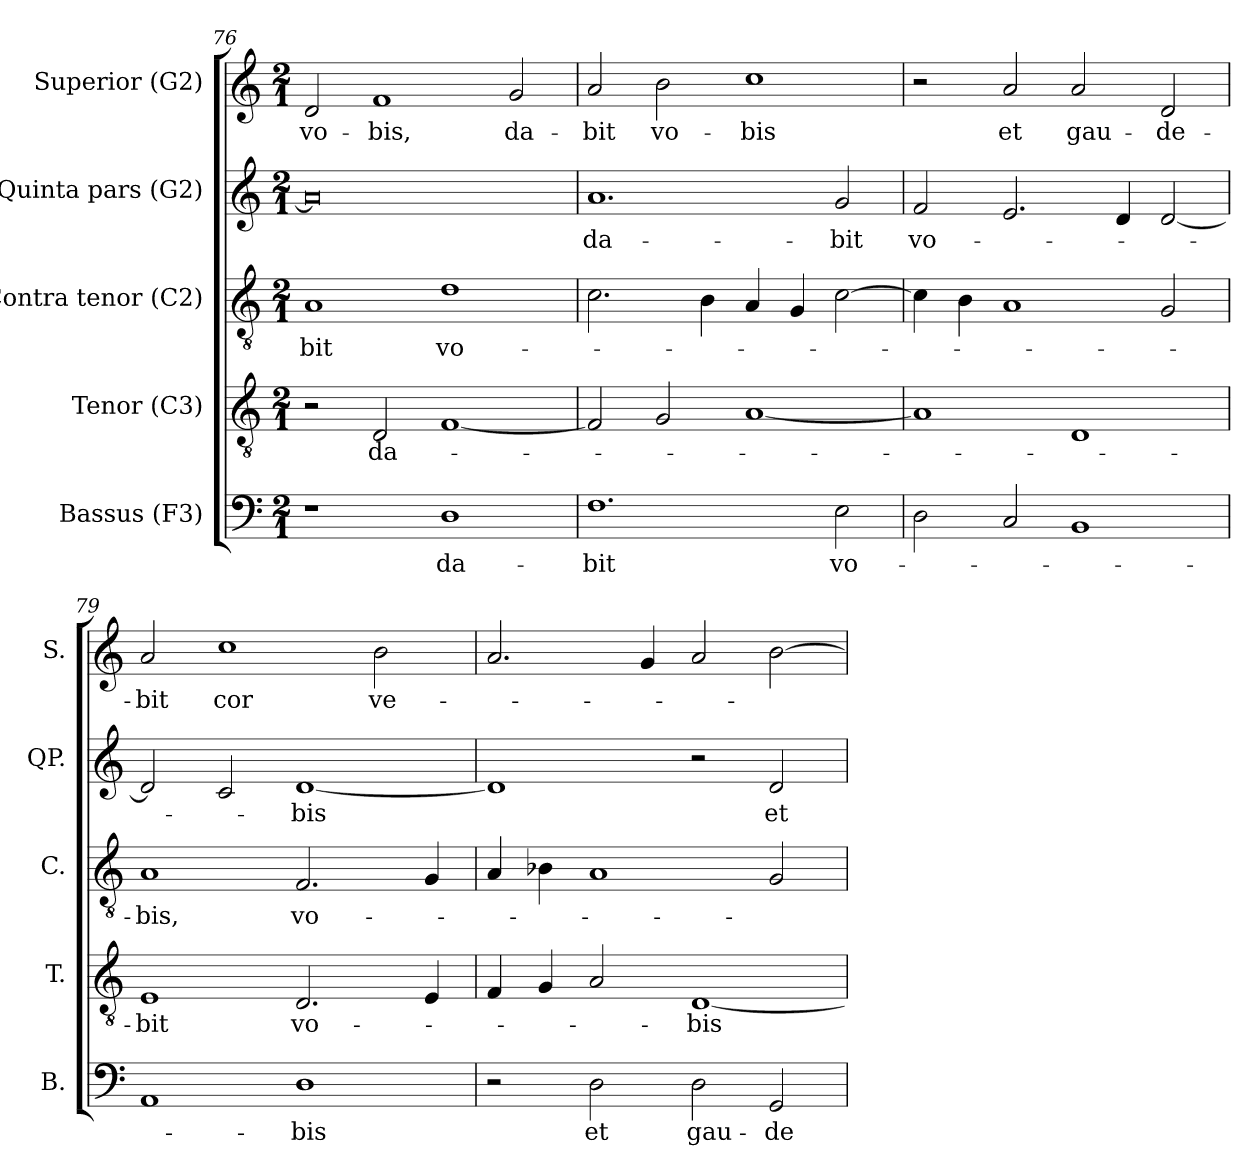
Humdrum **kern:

**kern	**text	**kern	**text	**kern	**text	**kern	**text	**kern	**text
*part5	*part5	*part4	*part4	*part3	*part3	*part2	*part2	*part1	*part1
*staff5	*staff5	*staff4	*staff4	*staff3	*staff3	*staff2	*staff2	*staff1	*staff1
*I"Bassus (F3)	*	*I"Tenor (C3)	*	*I"Contra tenor (C2)	*	*I"Quinta pars (G2)	*	*I"Superior (G2)	*
*I'B.	*	*I'T.	*	*I'C.	*	*I'QP.	*	*I'S.	*
*clefF4	*	*clefGv2	*	*clefGv2	*	*clefG2	*	*clefG2	*
*	*	*ITrd7c12	*	*ITrd7c12	*	*ITrd7c12	*	*	*
*k[]	*	*k[]	*	*k[]	*	*k[]	*	*k[]	*
*C:	*	*C:	*	*C:	*	*C:	*	*C:	*
*M2/1	*	*M2/1	*	*M2/1	*	*M2/1	*	*M2/1	*
=76	=76	=76	=76	=76	=76	=76	=76	=76	=76
!	!	!	!	!	!LO:LY:b:color=#000000	!	!	!	!
!	!	!	!	!	!	!	!	!	!LO:LY:b:color=#000000
1r	.	2r	.	1AAi	-bit	0Ai]	.	2di/	vo-
!	!	!	!LO:LY:b:color=#000000	!	!	!	!	!	!
!	!	!	!	!	!	!	!	!	!LO:LY:b:color=#000000
.	.	2DDi/	da-	.	.	.	.	1fi	-bis,
!	!LO:LY:b:color=#000000	!	!	!	!	!	!	!	!
!	!	!	!	!	!LO:LY:b:color=#000000	!	!	!	!
1Di	da-	[1FFi	.	1Di	vo-	.	.	.	.
!	!	!	!	!	!	!	!	!	!LO:LY:b:color=#000000
.	.	.	.	.	.	.	.	2gi/	da-
!!LO:LB:g=z
=77	=77	=77	=77	=77	=77	=77	=77	=77	=77
!	!LO:LY:b:color=#000000	!	!	!	!	!	!	!	!
!	!	!	!	!	!	!	!LO:LY:b:color=#000000	!	!
!	!	!	!	!	!	!	!	!	!LO:LY:b:color=#000000
1.Fi	-bit	2FFi/]	.	2.Ci\	.	1.Ai	da-	2ai/	-bit
!	!	!	!	!	!	!	!	!	!LO:LY:b:color=#000000
.	.	2GGi/	.	.	.	.	.	2bi\	vo-
.	.	.	.	4BBi\	.	.	.	.	.
!	!	!	!	!	!	!	!	!	!LO:LY:b:color=#000000
.	.	[1AAi	.	4AAi/	.	.	.	1cci	-bis
.	.	.	.	4GGi/	.	.	.	.	.
!	!LO:LY:b:color=#000000	!	!	!	!	!	!	!	!
!	!	!	!	!	!	!	!LO:LY:b:color=#000000	!	!
2Ei\	vo-	.	.	[2Ci\	.	2Gi/	-bit	.	.
=78	=78	=78	=78	=78	=78	=78	=78	=78	=78
!	!	!	!	!	!	!	!LO:LY:b:color=#000000	!	!
2Di\	.	1AAi]	.	4Ci\]	.	2Fi/	vo-	2r	.
.	.	.	.	4BBi\	.	.	.	.	.
!	!	!	!	!	!	!	!	!	!LO:LY:b:color=#000000
2Ci/	.	.	.	1AAi	.	2.Ei/	.	2ai/	et
!	!	!	!	!	!	!	!	!	!LO:LY:b:color=#000000
1BBi	.	1DDi	.	.	.	.	.	2ai/	gau-
.	.	.	.	.	.	4Di/	.	.	.
!	!	!	!	!	!	!	!	!	!LO:LY:b:color=#000000
.	.	.	.	2GGi/	.	[2Di/	.	2di/	-de-
=79	=79	=79	=79	=79	=79	=79	=79	=79	=79
!	!	!	!LO:LY:b:color=#000000	!	!	!	!	!	!
!	!	!	!	!	!LO:LY:b:color=#000000	!	!	!	!
!	!	!	!	!	!	!	!	!	!LO:LY:b:color=#000000
1AAi	.	1EEi	-bit	1AAi	-bis,	2Di/]	.	2ai/	-bit
!	!	!	!	!	!	!	!	!	!LO:LY:b:color=#000000
.	.	.	.	.	.	2Ci/	.	1cci	cor
!	!LO:LY:b:color=#000000	!	!	!	!	!	!	!	!
!	!	!	!LO:LY:b:color=#000000	!	!	!	!	!	!
!	!	!	!	!	!LO:LY:b:color=#000000	!	!	!	!
!	!	!	!	!	!	!	!LO:LY:b:color=#000000	!	!
1Di	-bis	2.DDi/	vo-	2.FFi/	vo-	[1Di	-bis	.	.
!	!	!	!	!	!	!	!	!	!LO:LY:b:color=#000000
.	.	.	.	.	.	.	.	2bi\	ve-
.	.	4EEi/	.	4GGi/	.	.	.	.	.
=80	=80	=80	=80	=80	=80	=80	=80	=80	=80
2r	.	4FFi/	.	4AAi/	.	1Di]	.	2.ai/	.
.	.	4GGi/	.	4BB-i\	.	.	.	.	.
!	!LO:LY:b:color=#000000	!	!	!	!	!	!	!	!
2Di\	et	2AAi/	.	1AAi	.	.	.	.	.
.	.	.	.	.	.	.	.	4gi/	.
!	!LO:LY:b:color=#000000	!	!	!	!	!	!	!	!
!	!	!	!LO:LY:b:color=#000000	!	!	!	!	!	!
2Di\	gau-	[1DDi	-bis	.	.	2r	.	2ai/	.
!	!LO:LY:b:color=#000000	!	!	!	!	!	!	!	!
!	!	!	!	!	!	!	!LO:LY:b:color=#000000	!	!
2GGi/	-de-	.	.	2GGi/	.	2Di/	et	[2bi\	.
=	=	=	=	=	=	=	=	=	=
*-	*-	*-	*-	*-	*-	*-	*-	*-	*-
